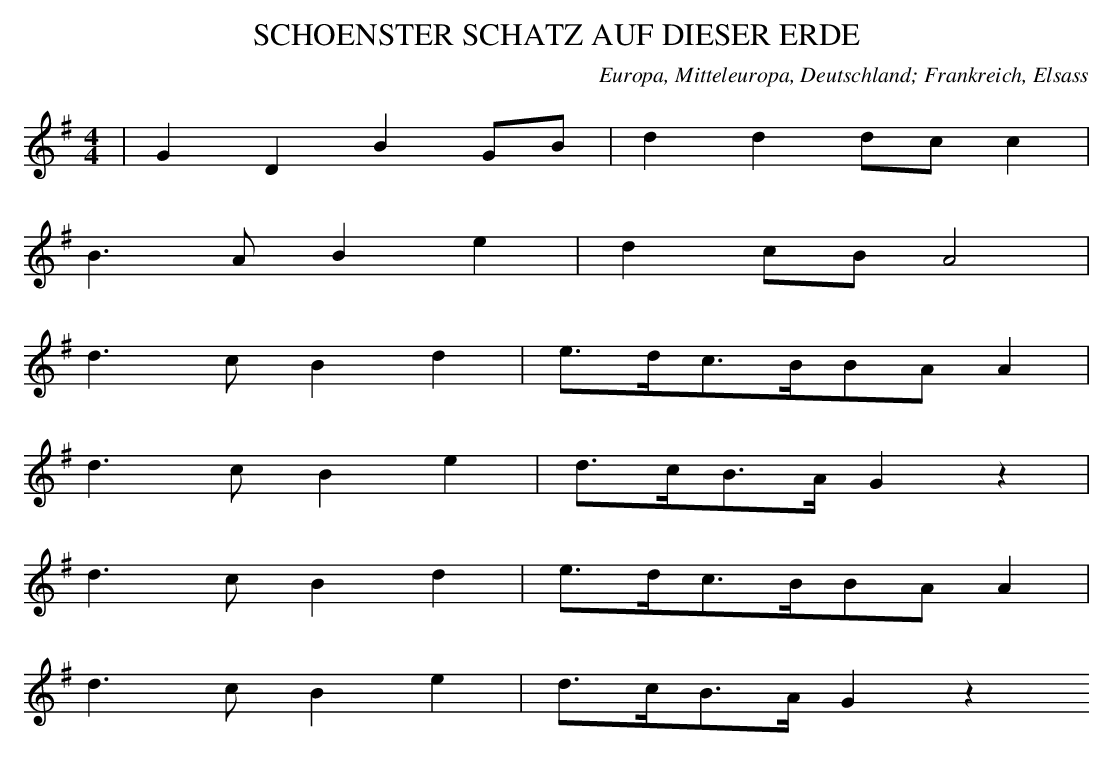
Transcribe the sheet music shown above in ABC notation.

X:1
T: SCHOENSTER SCHATZ AUF DIESER ERDE
O: Europa, Mitteleuropa, Deutschland; Frankreich, Elsass
M: 4/4
L: 1/16
K: G
 | G4D4B4G2B2 | d4d4d2c2c4 |
B6A2B4e4 | d4c2B2A8 |
d6c2B4d4 | e3dc3BB2A2A4 |
d6c2B4e4 | d3cB3AG4z4 |
d6c2B4d4 | e3dc3BB2A2A4 |
d6c2B4e4 | d3cB3AG4z4
